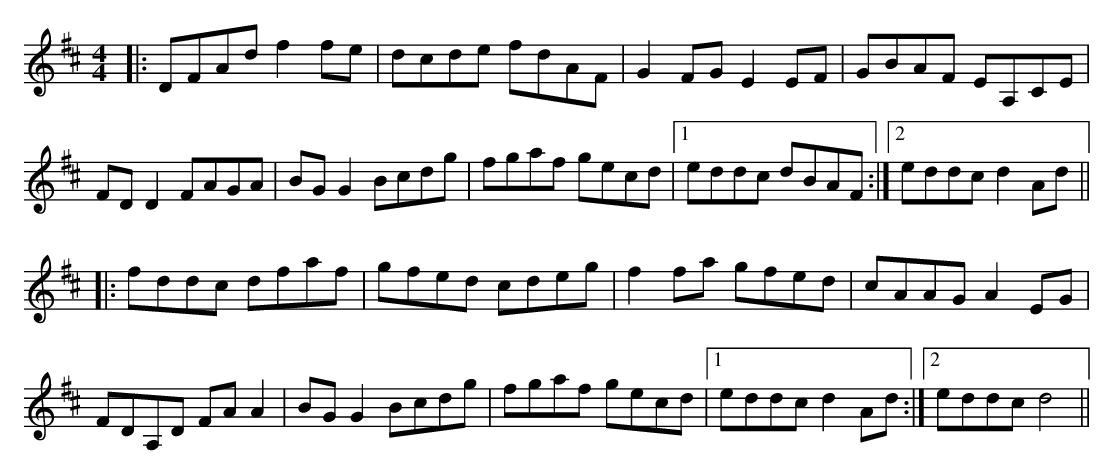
X:1
M:4/4
K:D
|:DFAd f2 fe|dcde fdAF|G2 FG E2 EF|GBAF EA,CE|
FD D2 FAGA|BG G2 Bcdg|fgaf gecd|1 eddc dBAF:|2 eddc d2 Ad||
|:fddc dfaf|gfed cdeg|f2 fa gfed|cAAG A2 EG|
FDA,D FA A2|BG G2 Bcdg|fgaf gecd|1 eddc d2 Ad:|2 eddc d4||
